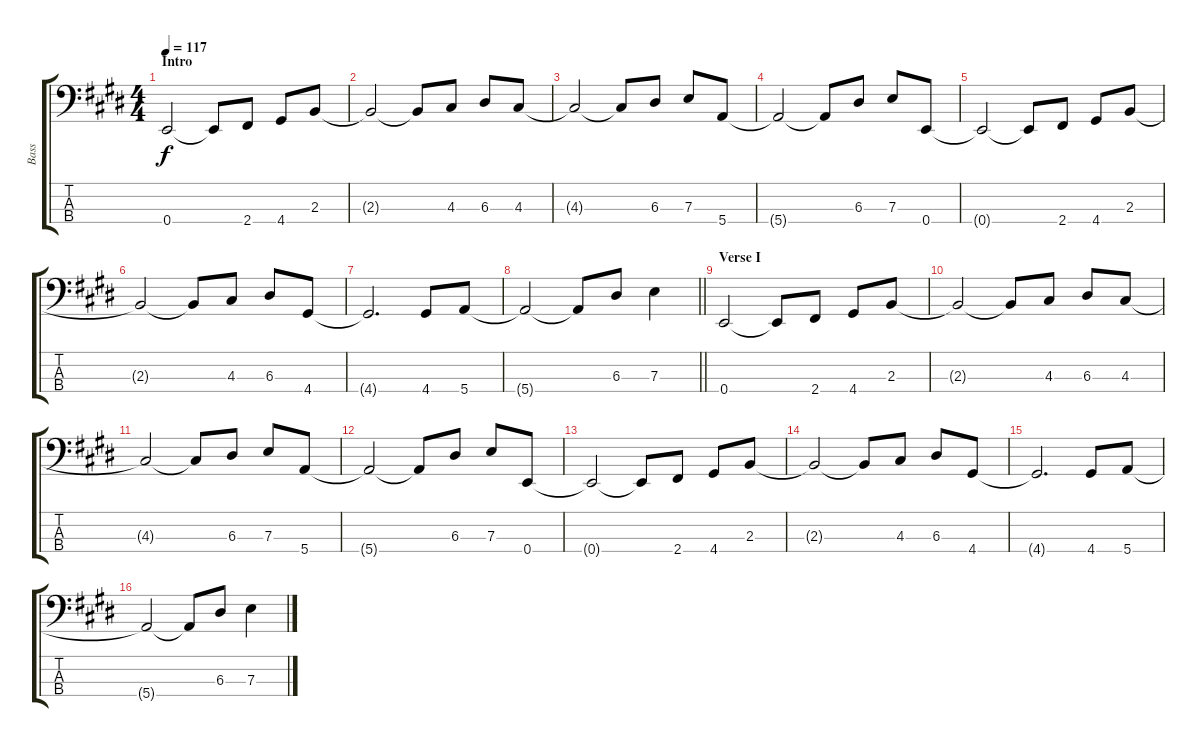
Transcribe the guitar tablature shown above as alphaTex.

\track ("Bass" "Bass") {instrument electricbassfinger}
\staff {score tabs}
\tuning (G2 D2 A1 E1) {hide}
\ts (4 4)
\section ("" "Intro")
\tempo 117
\clef f4
\ks c#minor
0.4.2{dy f instrument electricbassfinger} 0.4{t}.8 2.4.8 4.4.8 2.3.8 |
2.3{t}.2 2.3{t}.8 4.3.8 6.3.8 4.3.8 |
4.3{t}.2 4.3{t}.8 6.3.8 7.3.8 5.4.8 |
5.4{t}.2 5.4{t}.8 6.3.8 7.3.8 0.4.8 |
0.4{t}.2 0.4{t}.8 2.4.8 4.4.8 2.3.8 |
2.3{t}.2 2.3{t}.8 4.3.8 6.3.8 4.4.8 |
4.4{t}.2{d} 4.4.8 5.4.8 |
\barLineRight lightlight
5.4{t}.2 5.4{t}.8 6.3.8 7.3.4 |
\section ("" "Verse I")
0.4.2 0.4{t}.8 2.4.8 4.4.8 2.3.8 |
2.3{t}.2 2.3{t}.8 4.3.8 6.3.8 4.3.8 |
4.3{t}.2 4.3{t}.8 6.3.8 7.3.8 5.4.8 |
5.4{t}.2 5.4{t}.8 6.3.8 7.3.8 0.4.8 |
0.4{t}.2 0.4{t}.8 2.4.8 4.4.8 2.3.8 |
2.3{t}.2 2.3{t}.8 4.3.8 6.3.8 4.4.8 |
4.4{t}.2{d} 4.4.8 5.4.8 |
5.4{t}.2 5.4{t}.8 6.3.8 7.3.4
